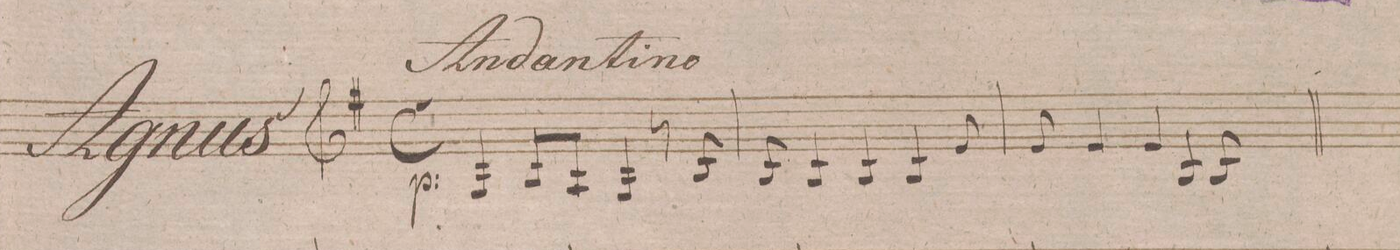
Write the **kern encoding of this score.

**kern	**dynam
*I"Violino 2do	*
*clefG2	*
*k[f#]	*
*met(c)	*
*M4/4	*
4G	p
8BL	.
8AJ	.
4G	.
8r	.
8B	.
=2	=2
8B	.
4B	.
4B	.
4B	.
8e	.
=3	=3
8e	.
4e	.
4e	.
4B	.
8B	.
=4	=4
*-	*-
